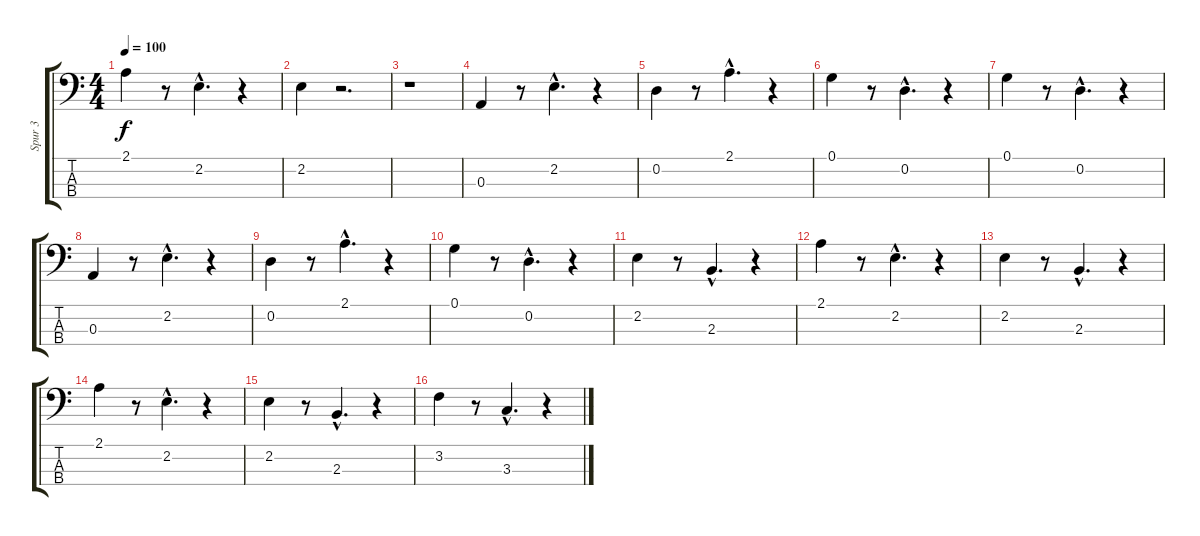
\track ("Spur 3" "Spur 3") {instrument acousticbass}
\staff {score tabs}
\tuning (G2 D2 A1 E1) {hide}
\ts (4 4)
\tempo 100
\clef f4
\ks c
2.1.4{dy f} r.8 2.2{hac}.4{d} r.4 |
2.2.4 r.2{d} |
r.1 |
0.3.4 r.8 2.2{hac}.4{d} r.4 |
0.2.4 r.8 2.1{hac}.4{d} r.4 |
0.1.4 r.8 0.2{hac}.4{d} r.4 |
0.1.4 r.8 0.2{hac}.4{d} r.4 |
0.3.4 r.8 2.2{hac}.4{d} r.4 |
0.2.4 r.8 2.1{hac}.4{d} r.4 |
0.1.4 r.8 0.2{hac}.4{d} r.4 |
2.2.4 r.8 2.3{hac}.4{d} r.4 |
2.1.4 r.8 2.2{hac}.4{d} r.4 |
2.2.4 r.8 2.3{hac}.4{d} r.4 |
2.1.4 r.8 2.2{hac}.4{d} r.4 |
2.2.4 r.8 2.3{hac}.4{d} r.4 |
3.2.4 r.8 3.3{hac}.4{d} r.4
